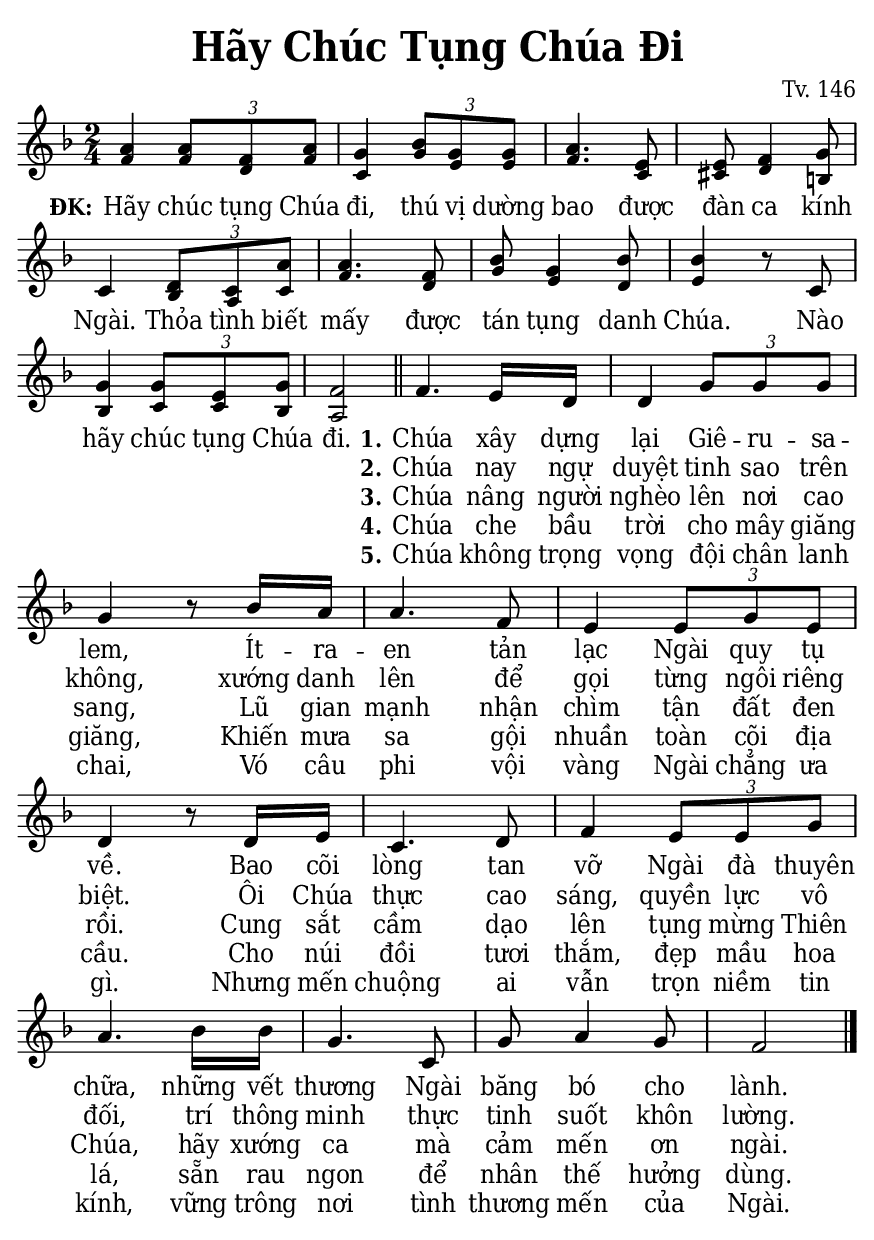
% Cài đặt chung\
\version "2.22.1"
\include "english.ly"

\header {
  title = \markup { \fontsize #1 "Hãy Chúc Tụng Chúa Đi" }
  composer = "Tv. 146"
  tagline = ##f
}

% Nhạc phiên khúc
nhacPhienKhucSop = \relative c'' {
  a4 \tuplet 3/2 { a8 f a } |
  g4 \tuplet 3/2 { bf8 g g } |
  a4. e8 |
  e f4 g8 |
  c,4 \tuplet 3/2 { d8 c a' } |
  a4. f8 |
  bf g4 bf8 |
  bf4 r8 c, |
  g'4 \tuplet 3/2 { g8 e g } |
  f2 \bar "||"
  
  f4. e16 d |
  d4 \tuplet 3/2 { g8 g g } |
  g4 r8 bf16 a |
  a4. f8 |
  e4 \tuplet 3/2 { e8 g e } |
  d4 r8 d16 e |
  c4. d8 |
  f4 \tuplet 3/2 { e8 e g } |
  a4. bf16 bf |
  g4. c,8 |
  g' a4 g8 |
  f2 \bar "|."
}

nhacPhienKhucAlto = \relative c' {
  f4 \tuplet 3/2 { f8 d f } |
  c4 \tuplet 3/2 { g'8 e e } |
  f4. c8 |
  cs d4 b!8 |
  c4 \tuplet 3/2 { bf8 a c } |
  f4. d8 |
  g e4 d8 |
  e4 r8 c |
  bf4 \tuplet 3/2 { c8 c bf } |
  a2
}

% Lời phiên khúc
loiPhienKhucSop = \lyrics {
  \set stanza = "ĐK:"
  Hãy chúc tụng Chúa đi,
  thú vị dường bao được đàn ca kính Ngài.
  Thỏa tình biết mấy được tán tụng danh Chúa.
  Nào hãy chúc tụng Chúa đi.
  <<
    {
      \set stanza = "1."
      Chúa xây dựng lại Giê -- ru -- sa -- lem,
      Ít -- ra -- en tản lạc Ngài quy tụ về.
      Bao cõi lòng tan vỡ Ngài đà thuyên chữa,
      những vết thương Ngài băng bó cho lành.
    }
    \new Lyrics {
	    \set associatedVoice = "beSop"
	    \set stanza = "2."
	    Chúa nay ngự duyệt tinh sao trên không,
	    xướng danh lên để gọi từng ngôi riêng biệt.
	    Ôi Chúa thực cao sáng, quyền lực vô đối,
	    trí thông minh thực tinh suốt khôn lường.
    }
    \new Lyrics {
	    \set associatedVoice = "beSop"
	    \set stanza = "3."
	    Chúa nâng người nghèo lên nơi cao sang,
	    Lũ gian mạnh nhận chìm tận đất đen rồi.
	    Cung sắt cầm dạo lên tụng mừng Thiên Chúa,
	    hãy xướng ca mà cảm mến ơn ngài.
    }
    \new Lyrics {
	    \set associatedVoice = "beSop"
	    \set stanza = "4."
	    Chúa che bầu trời cho mây giăng giăng,
	    Khiến mưa sa gội nhuần toàn cõi địa cầu.
	    Cho núi đồi tươi thắm, đẹp mầu hoa lá,
	    sẵn rau ngon để nhân thế hưởng dùng.
    }
    \new Lyrics {
	    \set associatedVoice = "beSop"
	    \set stanza = "5."
	    Chúa không trọng vọng đội chân lanh chai,
	    Vó câu phi vội vàng Ngài chẳng ưa gì.
	    Nhưng mến chuộng ai vẫn trọn niềm tin kính,
	    vững trông nơi tình thương mến của Ngài.
    }
  >>
}

% Dàn trang
\paper {
  #(set-paper-size "a5")
  top-margin = 3\mm
  bottom-margin = 3\mm
  left-margin = 3\mm
  right-margin = 3\mm
  indent = #0
  #(define fonts
	 (make-pango-font-tree "Deja Vu Serif Condensed"
	 		       "Deja Vu Serif Condensed"
			       "Deja Vu Serif Condensed"
			       (/ 20 20)))
  print-page-number = ##f
  page-count = #1
}

TongNhip = {
  \key f \major \time 2/4
  \set Timing.beamExceptions = #'()
  \set Timing.baseMoment = #(ly:make-moment 1/4)
}

% Đổi kích thước nốt cho bè phụ
notBePhu =
#(define-music-function (font-size music) (number? ly:music?)
   (for-some-music
     (lambda (m)
       (if (music-is-of-type? m 'rhythmic-event)
           (begin
             (set! (ly:music-property m 'tweaks)
                   (cons `(font-size . ,font-size)
                         (ly:music-property m 'tweaks)))
             #t)
           #f))
     music)
   music)

\score {
  \new ChoirStaff <<
    \new Staff \with {
        \consists "Merge_rests_engraver"
        printPartCombineTexts = ##f
      }
      <<
      \new Voice \TongNhip \partCombine 
        \nhacPhienKhucSop
        \notBePhu -1 { \nhacPhienKhucAlto }
      \new NullVoice = beSop \nhacPhienKhucSop
      \new Lyrics \lyricsto beSop \loiPhienKhucSop
      >>
  >>
  \layout {
    \override Lyrics.LyricSpace.minimum-distance = #0.6
    \override Score.BarNumber.break-visibility = ##(#f #f #f)
    \override Score.SpacingSpanner.uniform-stretching = ##t
  } 
}
